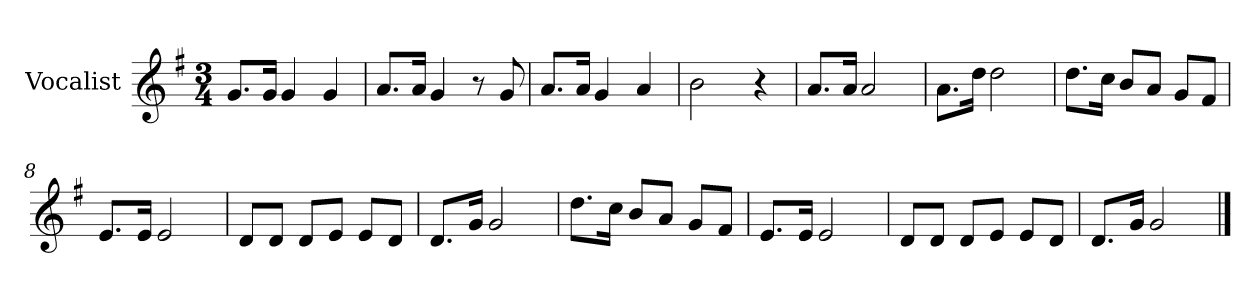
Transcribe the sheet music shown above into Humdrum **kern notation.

**kern
*part1
*staff1
*I"Vocalist
*k[f#]
*G:
*M3/4
=1
8.gL
16gJk
4g
4g
=2
8.aL
16aJk
4g
8r
8g
=3
8.aL
16aJk
4g
4a
=4
2b
4r
=5
8.aL
16aJk
2a
=6
8.aL
16ddJk
2dd
=7
8.ddL
16ccJk
8bL
8aJ
8gL
8f#J
=8
8.eL
16eJk
2e
=9
8dL
8dJ
8dL
8eJ
8eL
8dJ
=10
8.dL
16gJk
2g
=11
8.ddL
16ccJk
8bL
8aJ
8gL
8f#J
=12
8.eL
16eJk
2e
=13
8dL
8dJ
8dL
8eJ
8eL
8dJ
=14
8.dL
16gJk
2g
==
*-
